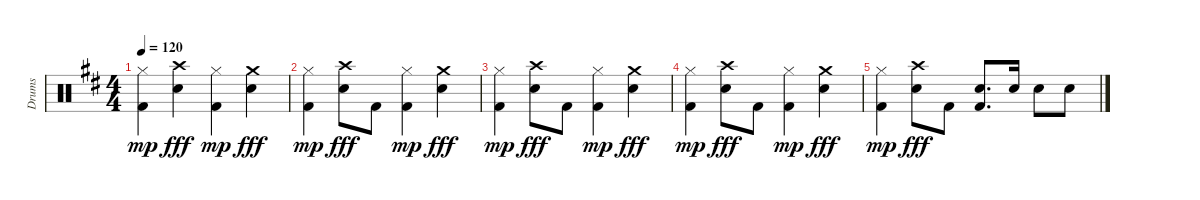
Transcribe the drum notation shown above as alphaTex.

\track ("Drums" "Drums") {instrument percussion}
\staff {score}
\articulation defaults
\ts (4 4)
\tempo 120
\clef neutral
\ks d
("Kick (hit) 2" "Hi-Hat (closed)").4{dy mp} ("Electric Snare (hit)" "Crash high (hit)").4{dy fff} ("Kick (hit) 2" "Hi-Hat (closed)").4{dy mp} ("Electric Snare (hit)" "Crash medium (hit)").4{dy fff} |
("Kick (hit) 2" "Hi-Hat (closed)").4{dy mp} ("Electric Snare (hit)" "Crash high (hit)").8{dy fff} "Kick (hit) 2".8 ("Kick (hit) 2" "Hi-Hat (closed)").4{dy mp} ("Electric Snare (hit)" "Crash medium (hit)").4{dy fff} |
("Kick (hit) 2" "Hi-Hat (closed)").4{dy mp} ("Electric Snare (hit)" "Crash high (hit)").8{dy fff} "Kick (hit) 2".8 ("Kick (hit) 2" "Hi-Hat (closed)").4{dy mp} ("Electric Snare (hit)" "Crash medium (hit)").4{dy fff} |
("Kick (hit) 2" "Hi-Hat (closed)").4{dy mp} ("Electric Snare (hit)" "Crash high (hit)").8{dy fff} "Kick (hit) 2".8 ("Kick (hit) 2" "Hi-Hat (closed)").4{dy mp} ("Electric Snare (hit)" "Crash medium (hit)").4{dy fff} |
("Kick (hit) 2" "Hi-Hat (closed)").4{dy mp} ("Electric Snare (hit)" "Crash high (hit)").8{dy fff} "Kick (hit) 2".8 ("Kick (hit) 2" "Electric Snare (hit)").8{d} "Electric Snare (hit)".16 "Electric Snare (hit)".8 "Electric Snare (hit)".8
